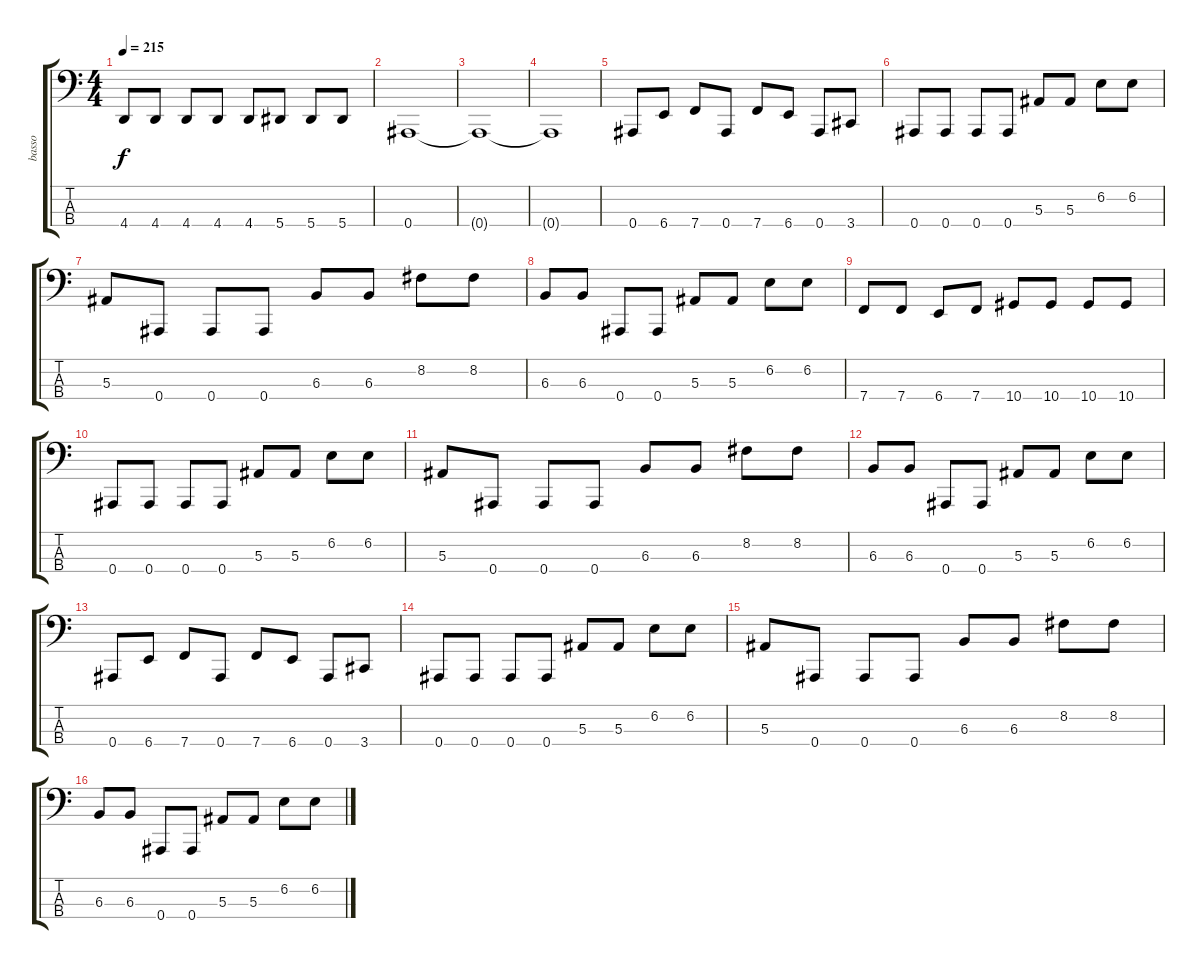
\track ("basso" "basso") {instrument electricbasspick}
\staff {score tabs}
\tuning (Eb2 Bb1 F1 Bb0) {hide}
\ts (4 4)
\tempo 215
\clef f4
\ks c
4.4.8{dy f} 4.4.8 4.4.8 4.4.8 4.4.8 5.4.8 5.4.8 5.4.8 |
0.4.1 |
0.4{t}.1 |
0.4{t}.1 |
0.4.8 6.4.8 7.4.8 0.4.8 7.4.8 6.4.8 0.4.8 3.4.8 |
0.4.8 0.4.8 0.4.8 0.4.8 5.3.8 5.3.8 6.2.8 6.2.8 |
5.3.8 0.4.8 0.4.8 0.4.8 6.3.8 6.3.8 8.2.8 8.2.8 |
6.3.8 6.3.8 0.4.8 0.4.8 5.3.8 5.3.8 6.2.8 6.2.8 |
7.4.8 7.4.8 6.4.8 7.4.8 10.4.8 10.4.8 10.4.8 10.4.8 |
0.4.8 0.4.8 0.4.8 0.4.8 5.3.8 5.3.8 6.2.8 6.2.8 |
5.3.8 0.4.8 0.4.8 0.4.8 6.3.8 6.3.8 8.2.8 8.2.8 |
6.3.8 6.3.8 0.4.8 0.4.8 5.3.8 5.3.8 6.2.8 6.2.8 |
0.4.8 6.4.8 7.4.8 0.4.8 7.4.8 6.4.8 0.4.8 3.4.8 |
0.4.8 0.4.8 0.4.8 0.4.8 5.3.8 5.3.8 6.2.8 6.2.8 |
5.3.8 0.4.8 0.4.8 0.4.8 6.3.8 6.3.8 8.2.8 8.2.8 |
6.3.8 6.3.8 0.4.8 0.4.8 5.3.8 5.3.8 6.2.8 6.2.8
